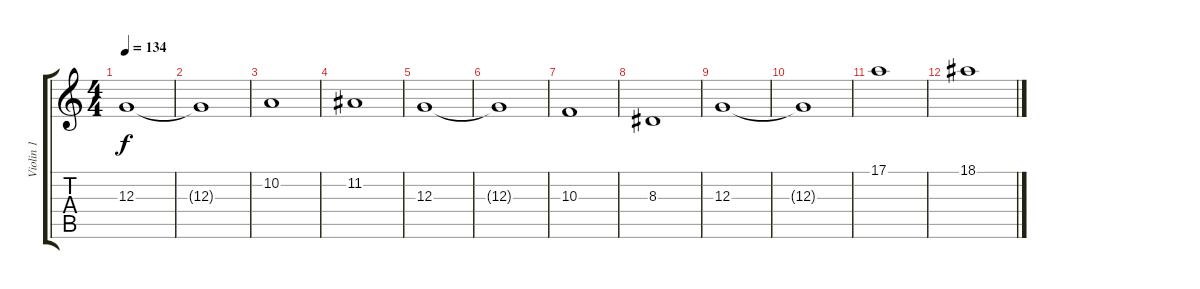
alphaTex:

\track ("Violin 1" "Violin 1") {instrument violin}
\staff {score tabs}
\tuning (E4 B3 G3 D3 A2 E2) {hide}
\ts (4 4)
\tempo 134
\clef g2
\ks c
12.3.1{dy f} |
12.3{t}.1 |
10.2.1 |
11.2.1 |
12.3.1 |
12.3{t}.1 |
10.3.1 |
8.3.1 |
12.3.1 |
12.3{t}.1 |
17.1.1{volume 12} |
18.1.1
